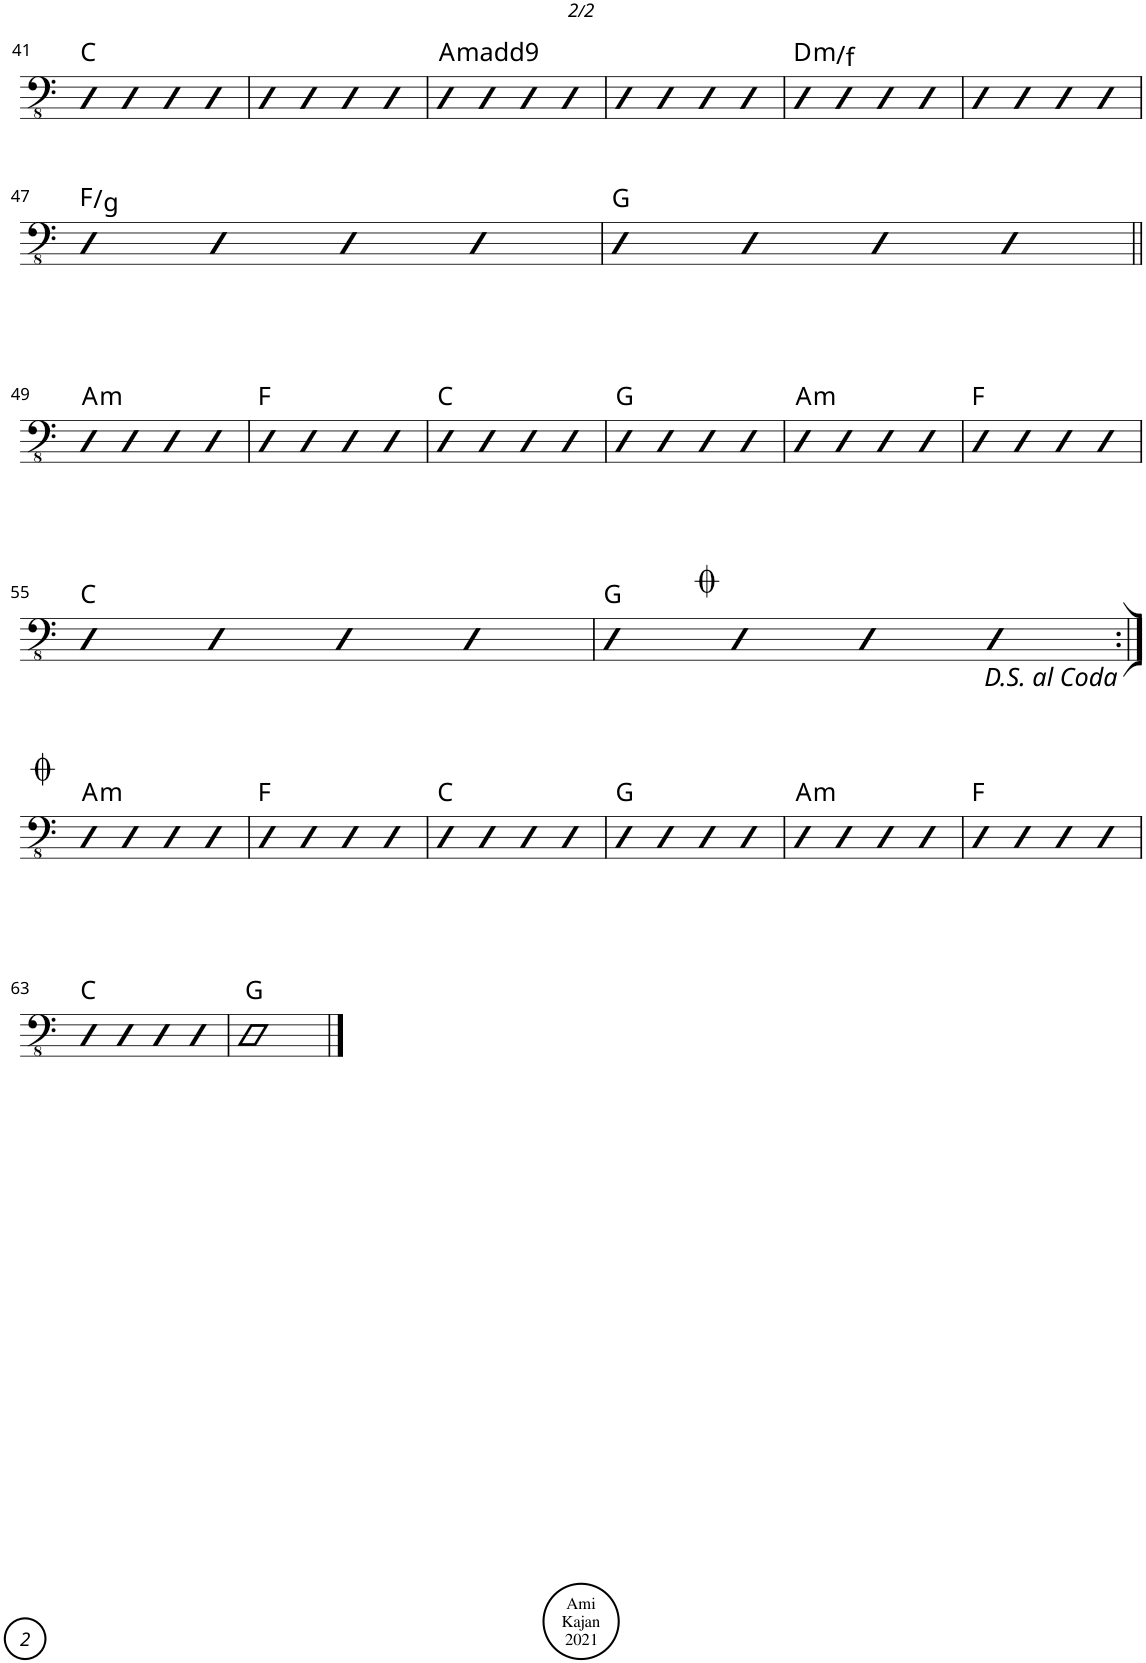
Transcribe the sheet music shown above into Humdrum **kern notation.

**kern	**harte
*part1	*part1
*staff1	*
*I"Acoustic Bass	*
*I'Bass	*
!!LO:PB:g=z
*clefFv4	*
*k[]	*
*M4/4	*
*met(c)	*
=41	=41
4FF	C:maj
4FF	.
4FF	.
4FF	.
=42	=42
4FF	.
4FF	.
4FF	.
4FF	.
=43	=43
!	!LO:H:kt=m
4FF	A:min(9)
4FF	.
4FF	.
4FF	.
=44	=44
4FF	.
4FF	.
4FF	.
4FF	.
=45	=45
!	!LO:H:kt=m
4FF	D:min/b3
4FF	.
4FF	.
4FF	.
=46	=46
4FF	.
4FF	.
4FF	.
4FF	.
!!LO:LB:g=z
=47	=47
4FF	F:maj/2
4FF	.
4FF	.
4FF	.
=48	=48
4FF	G:maj
4FF	.
4FF	.
4FF	.
!!LO:LB:g=z
=49||	=49||
!	!LO:H:kt=m
4FF	A:min
4FF	.
4FF	.
4FF	.
=50	=50
4FF	F:maj
4FF	.
4FF	.
4FF	.
=51	=51
4FF	C:maj
4FF	.
4FF	.
4FF	.
=52	=52
4FF	G:maj
4FF	.
4FF	.
4FF	.
=53	=53
!	!LO:H:kt=m
4FF	A:min
4FF	.
4FF	.
4FF	.
=54	=54
4FF	F:maj
4FF	.
4FF	.
4FF	.
!!LO:LB:g=z
=55	=55
4FF	C:maj
4FF	.
4FF	.
4FF	.
=56	=56
4FF	G:maj
4FF	.
4FF	.
4FF	.
!!LO:LB:g=z
=57:|!	=57:|!
!	!LO:H:kt=m
4FF	A:min
4FF	.
4FF	.
4FF	.
=58	=58
4FF	F:maj
4FF	.
4FF	.
4FF	.
=59	=59
4FF	C:maj
4FF	.
4FF	.
4FF	.
=60	=60
4FF	G:maj
4FF	.
4FF	.
4FF	.
=61	=61
!	!LO:H:kt=m
4FF	A:min
4FF	.
4FF	.
4FF	.
=62	=62
4FF	F:maj
4FF	.
4FF	.
4FF	.
!!LO:LB:g=z
=63	=63
4FF	C:maj
4FF	.
4FF	.
4FF	.
=64	=64
1FF	G:maj
==	==
*-	*-
